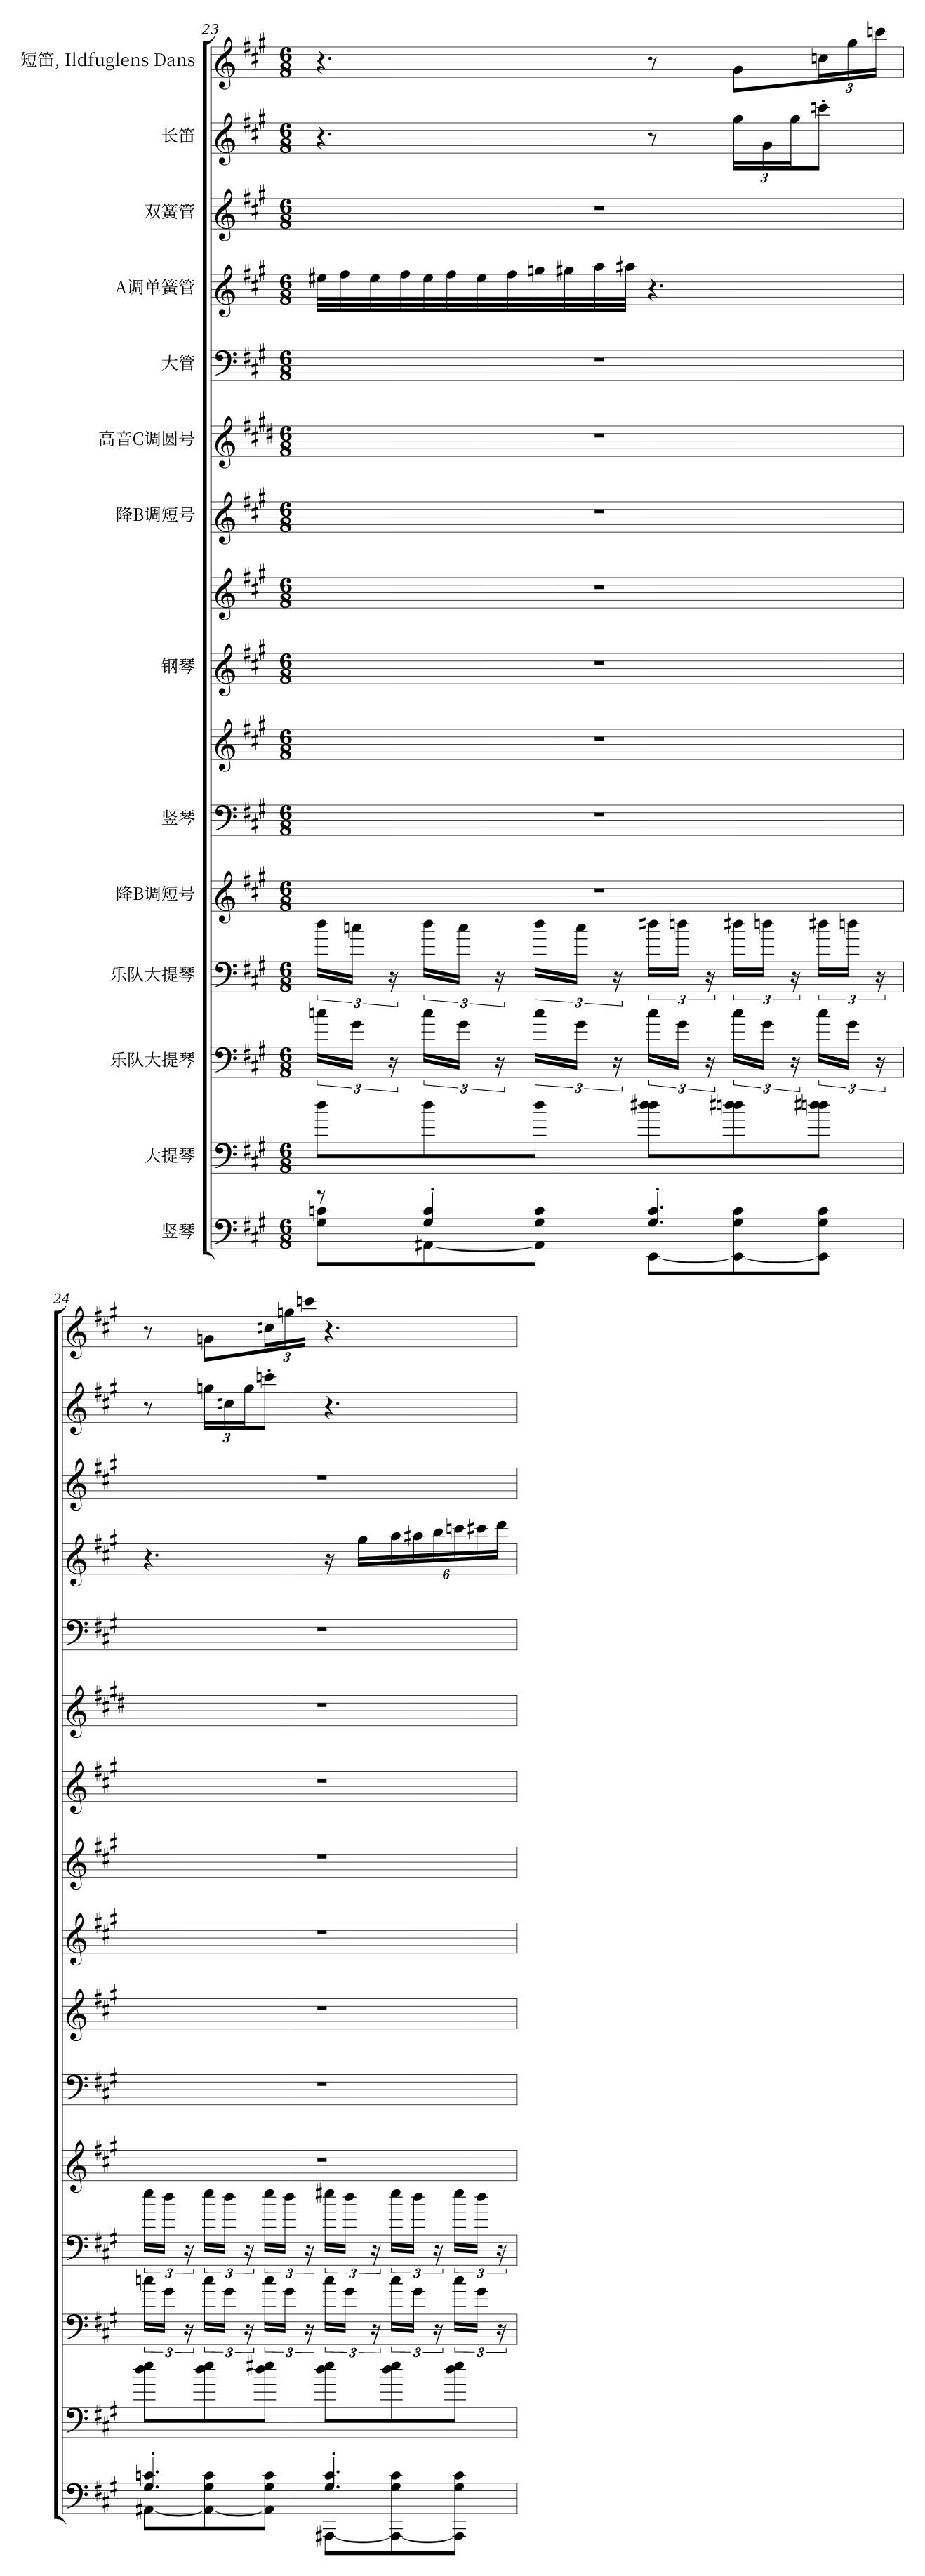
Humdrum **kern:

**kern	**kern	**kern	**kern	**kern	**kern	**kern	**kern	**kern	**kern	**kern	**kern	**kern	**kern	**kern	**kern
*part14	*part13	*part12	*part11	*part10	*part9	*part9	*part8	*part8	*part7	*part6	*part5	*part4	*part3	*part2	*part1
*staff16	*staff15	*staff14	*staff13	*staff12	*staff11	*staff10	*staff9	*staff8	*staff7	*staff6	*staff5	*staff4	*staff3	*staff2	*staff1
*I"竖琴	*I"大提琴	*I"乐队大提琴	*I"乐队大提琴	*I"降B调短号	*I"竖琴	*	*I"钢琴	*	*I"降B调短号	*I"高音C调圆号	*I"大管	*I"A调单簧管	*I"双簧管	*I"长笛	*I"短笛, Ildfuglens Dans
!!LO:PB:g=z
*clefF4	*clefF4	*clefF4	*clefF4	*clefG2	*clefF4	*clefG2	*clefG2	*clefG2	*clefG2	*clefG2	*clefF4	*clefG2	*clefG2	*clefG2	*clefG2
*	*	*	*	*ITrd1c2	*	*	*	*	*ITrd1c2	*ITrd4c7	*	*ITrd2c3	*	*	*ITrd-7c-12
*k[f#c#g#]	*k[f#c#g#]	*k[f#c#g#]	*k[f#c#g#]	*k[f#]	*k[f#c#g#]	*k[f#c#g#]	*k[f#c#g#]	*k[f#c#g#]	*k[f#]	*k[f#c#g#]	*k[f#c#g#]	*k[f#c#g#d#a#e#]	*k[f#c#g#]	*k[f#c#g#]	*k[f#c#g#]
*M6/8	*M6/8	*M6/8	*M6/8	*M6/8	*M6/8	*M6/8	*M6/8	*M6/8	*M6/8	*M6/8	*M6/8	*M6/8	*M6/8	*M6/8	*M6/8
=23	=23	=23	=23	=23	=23	=23	=23	=23	=23	=23	=23	=23	=23	=23	=23
*^	*	*	*	*	*	*	*	*	*	*	*	*	*	*	*
8r	8G#\ 8cn\L	8dd\L	24ccn\LL	24dd\LL	2.r	2.r	2.r	2.r	2.r	2.r	2.r	2.r	32cc##X\LLL	2.r	4.r	4.r
.	.	.	.	.	.	.	.	.	.	.	.	.	32dd#\	.	.	.
.	.	.	24g#\JJ	24ccn\JJ	.	.	.	.	.	.	.	.	.	.	.	.
.	.	.	.	.	.	.	.	.	.	.	.	.	32cc##\	.	.	.
.	.	.	24r	24r	.	.	.	.	.	.	.	.	.	.	.	.
.	.	.	.	.	.	.	.	.	.	.	.	.	32dd#\	.	.	.
4G#/' 4c/'	[8AA#X\	8dd\	24cc\LL	24dd\LL	.	.	.	.	.	.	.	.	32cc##\	.	.	.
.	.	.	.	.	.	.	.	.	.	.	.	.	32dd#\	.	.	.
.	.	.	24g#\JJ	24cc\JJ	.	.	.	.	.	.	.	.	.	.	.	.
.	.	.	.	.	.	.	.	.	.	.	.	.	32cc##\	.	.	.
.	.	.	24r	24r	.	.	.	.	.	.	.	.	.	.	.	.
.	.	.	.	.	.	.	.	.	.	.	.	.	32dd#\	.	.	.
.	8AA#\] 8G#\ 8c\J	8dd\J	24cc\LL	24dd\LL	.	.	.	.	.	.	.	.	32een\	.	.	.
.	.	.	.	.	.	.	.	.	.	.	.	.	32ee#X\	.	.	.
.	.	.	24g#\JJ	24cc\JJ	.	.	.	.	.	.	.	.	.	.	.	.
.	.	.	.	.	.	.	.	.	.	.	.	.	32ff#\	.	.	.
.	.	.	24r	24r	.	.	.	.	.	.	.	.	.	.	.	.
.	.	.	.	.	.	.	.	.	.	.	.	.	32ff##X\JJJ	.	.	.
4.G#/' 4.c/'	[8EE\L	8dd\ 8dd#X\L	24cc\LL	24dd#X\LL	.	.	.	.	.	.	.	.	4.r	.	8r	8r
.	.	.	24g#\JJ	24ddn\JJ	.	.	.	.	.	.	.	.	.	.	.	.
.	.	.	24r	24r	.	.	.	.	.	.	.	.	.	.	.	.
*	*	*	*	*	*	*	*	*	*	*	*	*	*	*	*Xbrackettup	*
.	8EE\_ 8G#\ 8c\	8ddn\ 8dd#X\	24cc\LL	24dd#X\LL	.	.	.	.	.	.	.	.	.	.	24gg#\LL	8gg#\L
.	.	.	24g#\JJ	24ddn\JJ	.	.	.	.	.	.	.	.	.	.	24g#\	.
.	.	.	24r	24r	.	.	.	.	.	.	.	.	.	.	24gg#\J	.
*	*	*	*	*	*	*	*	*	*	*	*	*	*	*	*	*Xbrackettup
.	8EE\] 8G#\ 8c\J	8ddn\ 8dd#X\J	24cc\LL	24dd#X\LL	.	.	.	.	.	.	.	.	.	.	8cccn'\J	24cccn\L
.	.	.	24g#\JJ	24ddn\JJ	.	.	.	.	.	.	.	.	.	.	.	24ggg#\
.	.	.	24r	24r	.	.	.	.	.	.	.	.	.	.	.	24ccccn\JJ
!!LO:PB:g=z
=24	=24	=24	=24	=24	=24	=24	=24	=24	=24	=24	=24	=24	=24	=24	=24	=24
4.G#/' 4.cn/'	[8AA#X\L	8dd\ 8ee\L	24ccn\LL	24ee\LL	2.r	2.r	2.r	2.r	2.r	2.r	2.r	2.r	4.r	2.r	8r	8r
.	.	.	24g#\JJ	24dd\JJ	.	.	.	.	.	.	.	.	.	.	.	.
.	.	.	24r	24r	.	.	.	.	.	.	.	.	.	.	.	.
.	8AA#\_ 8G#\ 8c\	8dd\ 8ee\	24cc\LL	24ee\LL	.	.	.	.	.	.	.	.	.	.	24ggn\LL	8ggn\L
.	.	.	24g#\JJ	24dd\JJ	.	.	.	.	.	.	.	.	.	.	24ccn\	.
.	.	.	24r	24r	.	.	.	.	.	.	.	.	.	.	24gg\J	.
.	8AA#\] 8G#\ 8c\J	8dd\ 8ee#X\J	24cc\LL	24ee\LL	.	.	.	.	.	.	.	.	.	.	8cccn'\J	24cccn\L
.	.	.	24g#\JJ	24dd\JJ	.	.	.	.	.	.	.	.	.	.	.	24gggn\
.	.	.	24r	24r	.	.	.	.	.	.	.	.	.	.	.	24ccccn\JJ
4.G#/' 4.c/'	[8AAA#X\L	8dd\ 8ee#\L	24cc\LL	24ee#X\LL	.	.	.	.	.	.	.	.	16r	.	4.r	4.r
.	.	.	24g#\JJ	24dd\JJ	.	.	.	.	.	.	.	.	.	.	.	.
.	.	.	.	.	.	.	.	.	.	.	.	.	16ee#\LL	.	.	.
.	.	.	24r	24r	.	.	.	.	.	.	.	.	.	.	.	.
*	*	*	*	*	*	*	*	*	*	*	*	*	*Xbrackettup	*	*	*
.	8AAA#\_ 8G#\ 8c\	8dd\ 8ee#\	24cc\LL	24ee#\LL	.	.	.	.	.	.	.	.	24ff#\	.	.	.
.	.	.	24g#\JJ	24dd\JJ	.	.	.	.	.	.	.	.	24ff##X\	.	.	.
.	.	.	24r	24r	.	.	.	.	.	.	.	.	24gg#\	.	.	.
.	8AAA#\] 8G#\ 8c\J	8dd\ 8ee#\J	24cc\LL	24ee#\LL	.	.	.	.	.	.	.	.	24aan\	.	.	.
.	.	.	24g#\JJ	24dd\JJ	.	.	.	.	.	.	.	.	24aa#X\	.	.	.
.	.	.	24r	24r	.	.	.	.	.	.	.	.	24bb\JJ	.	.	.
*v	*v	*	*	*	*	*	*	*	*	*	*	*	*	*	*	*
=	=	=	=	=	=	=	=	=	=	=	=	=	=	=	=
*-	*-	*-	*-	*-	*-	*-	*-	*-	*-	*-	*-	*-	*-	*-	*-
